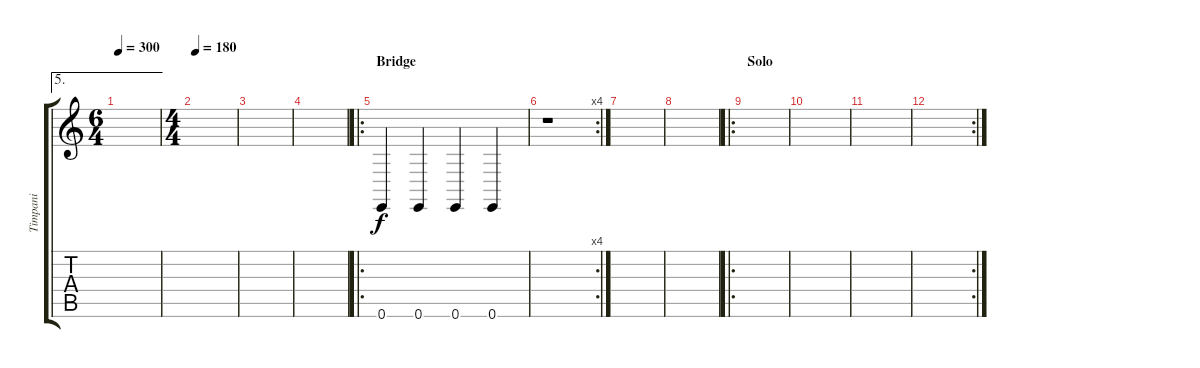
\track ("Timpani" "Timpani") {instrument timpani}
\staff {score tabs}
\tuning (E4 B3 G3 D3 A2 E2) {hide}
\ae 5
\ts (6 4)
\tempo 300
\clef g2
\ks c
|
\ts (4 4)
\tempo 180
|
|
|
\ro
\section ("" "Bridge")
0.6.4 0.6.4 0.6.4 0.6.4 |
\rc 4
r.1 |
|
|
\ro
\section ("" "Solo")
|
|
|
\rc 2
